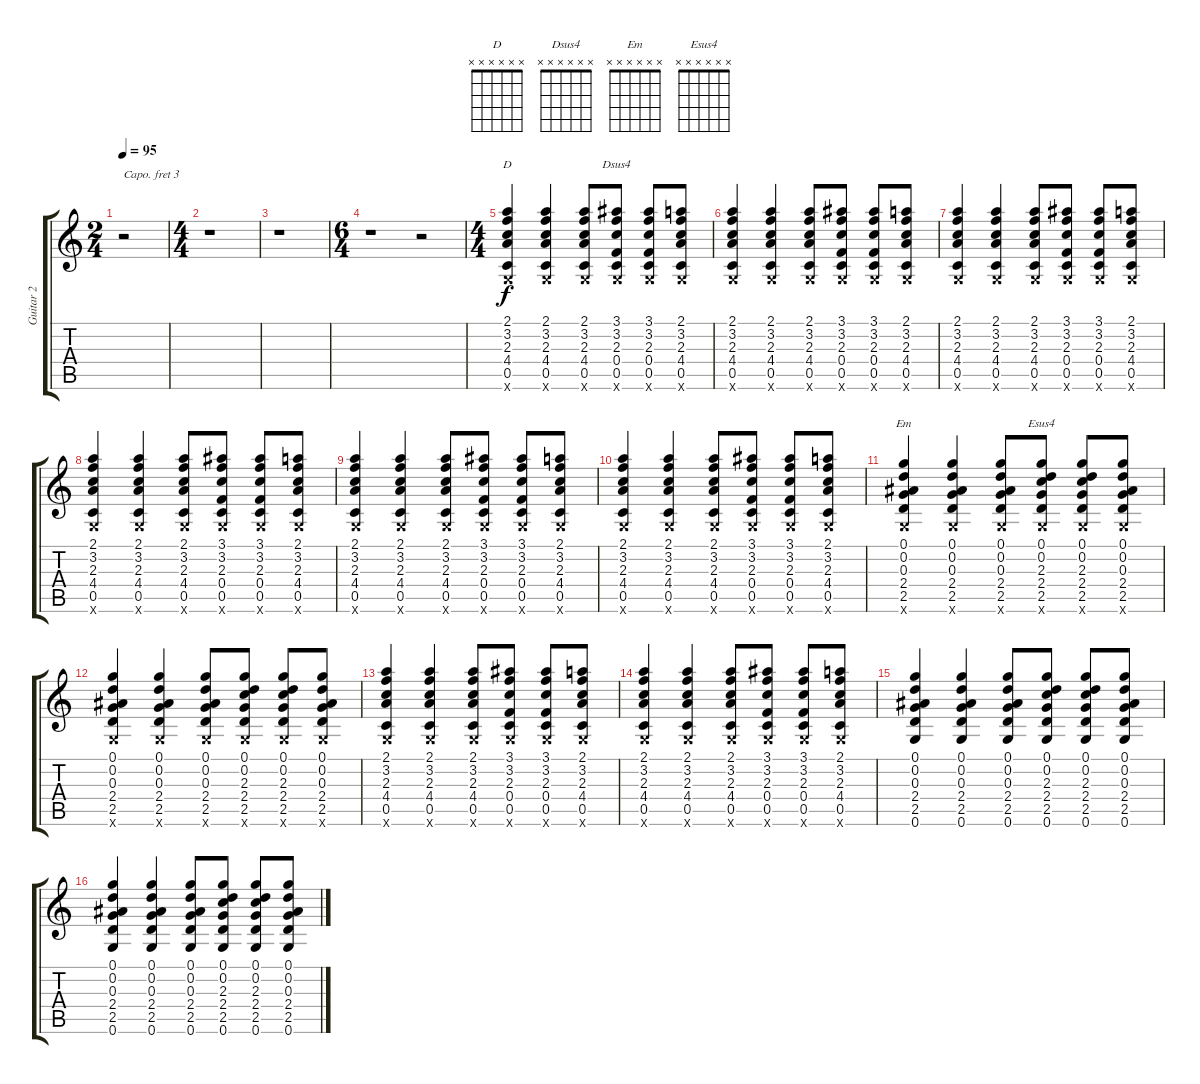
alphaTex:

\track ("Guitar 2" "Guitar 2") {instrument acousticguitarnylon}
\staff {score tabs}
\capo 3
\tuning (E4 B3 G3 D3 A2 E2) {hide}
\chord ("D" x x x x x x) {firstfret 0}
\chord ("Dsus4" x x x x x x) {firstfret 0}
\chord ("Em" x x x x x x) {firstfret 0}
\chord ("Esus4" x x x x x x) {firstfret 0}
\ts (2 4)
\tempo 95
\clef g2
\ks c
r.2{dy f instrument acousticguitarnylon} |
\ts (4 4)
r.1 |
r.1 |
\ts (6 4)
r.1 r.2 |
\ts (4 4)
(2.1 3.2 2.3 4.4 0.5 0.6{x}).4{ch "D"} (2.1 3.2 2.3 4.4 0.5 0.6{x}).4 (2.1 3.2 2.3 4.4 0.5 0.6{x}).8 (3.1 3.2 2.3 0.4 0.5 0.6{x}).8{ch "Dsus4"} (3.1 3.2 2.3 0.4 0.5 0.6{x}).8 (2.1 3.2 2.3 4.4 0.5 0.6{x}).8 |
(2.1 3.2 2.3 4.4 0.5 0.6{x}).4 (2.1 3.2 2.3 4.4 0.5 0.6{x}).4 (2.1 3.2 2.3 4.4 0.5 0.6{x}).8 (3.1 3.2 2.3 0.4 0.5 0.6{x}).8 (3.1 3.2 2.3 0.4 0.5 0.6{x}).8 (2.1 3.2 2.3 4.4 0.5 0.6{x}).8 |
(2.1 3.2 2.3 4.4 0.5 0.6{x}).4 (2.1 3.2 2.3 4.4 0.5 0.6{x}).4 (2.1 3.2 2.3 4.4 0.5 0.6{x}).8 (3.1 3.2 2.3 0.4 0.5 0.6{x}).8 (3.1 3.2 2.3 0.4 0.5 0.6{x}).8 (2.1 3.2 2.3 4.4 0.5 0.6{x}).8 |
(2.1 3.2 2.3 4.4 0.5 0.6{x}).4 (2.1 3.2 2.3 4.4 0.5 0.6{x}).4 (2.1 3.2 2.3 4.4 0.5 0.6{x}).8 (3.1 3.2 2.3 0.4 0.5 0.6{x}).8 (3.1 3.2 2.3 0.4 0.5 0.6{x}).8 (2.1 3.2 2.3 4.4 0.5 0.6{x}).8 |
(2.1 3.2 2.3 4.4 0.5 0.6{x}).4 (2.1 3.2 2.3 4.4 0.5 0.6{x}).4 (2.1 3.2 2.3 4.4 0.5 0.6{x}).8 (3.1 3.2 2.3 0.4 0.5 0.6{x}).8 (3.1 3.2 2.3 0.4 0.5 0.6{x}).8 (2.1 3.2 2.3 4.4 0.5 0.6{x}).8 |
(2.1 3.2 2.3 4.4 0.5 0.6{x}).4 (2.1 3.2 2.3 4.4 0.5 0.6{x}).4 (2.1 3.2 2.3 4.4 0.5 0.6{x}).8 (3.1 3.2 2.3 0.4 0.5 0.6{x}).8 (3.1 3.2 2.3 0.4 0.5 0.6{x}).8 (2.1 3.2 2.3 4.4 0.5 0.6{x}).8 |
(0.1 0.2 0.3 2.4 2.5 0.6{x}).4{ch "Em"} (0.1 0.2 0.3 2.4 2.5 0.6{x}).4 (0.1 0.2 0.3 2.4 2.5 0.6{x}).8 (0.1 0.2 2.3 2.4 2.5 0.6{x}).8{ch "Esus4"} (0.1 0.2 2.3 2.4 2.5 0.6{x}).8 (0.1 0.2 0.3 2.4 2.5 0.6{x}).8 |
(0.1 0.2 0.3 2.4 2.5 0.6{x}).4 (0.1 0.2 0.3 2.4 2.5 0.6{x}).4 (0.1 0.2 0.3 2.4 2.5 0.6{x}).8 (0.1 0.2 2.3 2.4 2.5 0.6{x}).8 (0.1 0.2 2.3 2.4 2.5 0.6{x}).8 (0.1 0.2 0.3 2.4 2.5 0.6{x}).8 |
(2.1 3.2 2.3 4.4 0.5 0.6{x}).4 (2.1 3.2 2.3 4.4 0.5 0.6{x}).4 (2.1 3.2 2.3 4.4 0.5 0.6{x}).8 (3.1 3.2 2.3 0.4 0.5 0.6{x}).8 (3.1 3.2 2.3 0.4 0.5 0.6{x}).8 (2.1 3.2 2.3 4.4 0.5 0.6{x}).8 |
(2.1 3.2 2.3 4.4 0.5 0.6{x}).4 (2.1 3.2 2.3 4.4 0.5 0.6{x}).4 (2.1 3.2 2.3 4.4 0.5 0.6{x}).8 (3.1 3.2 2.3 0.4 0.5 0.6{x}).8 (3.1 3.2 2.3 0.4 0.5 0.6{x}).8 (2.1 3.2 2.3 4.4 0.5 0.6{x}).8 |
(0.1 0.2 0.3 2.4 2.5 0.6).4 (0.1 0.2 0.3 2.4 2.5 0.6).4 (0.1 0.2 0.3 2.4 2.5 0.6).8 (0.1 0.2 2.3 2.4 2.5 0.6).8 (0.1 0.2 2.3 2.4 2.5 0.6).8 (0.1 0.2 0.3 2.4 2.5 0.6).8 |
(0.1 0.2 0.3 2.4 2.5 0.6).4 (0.1 0.2 0.3 2.4 2.5 0.6).4 (0.1 0.2 0.3 2.4 2.5 0.6).8 (0.1 0.2 2.3 2.4 2.5 0.6).8 (0.1 0.2 2.3 2.4 2.5 0.6).8 (0.1 0.2 0.3 2.4 2.5 0.6).8
